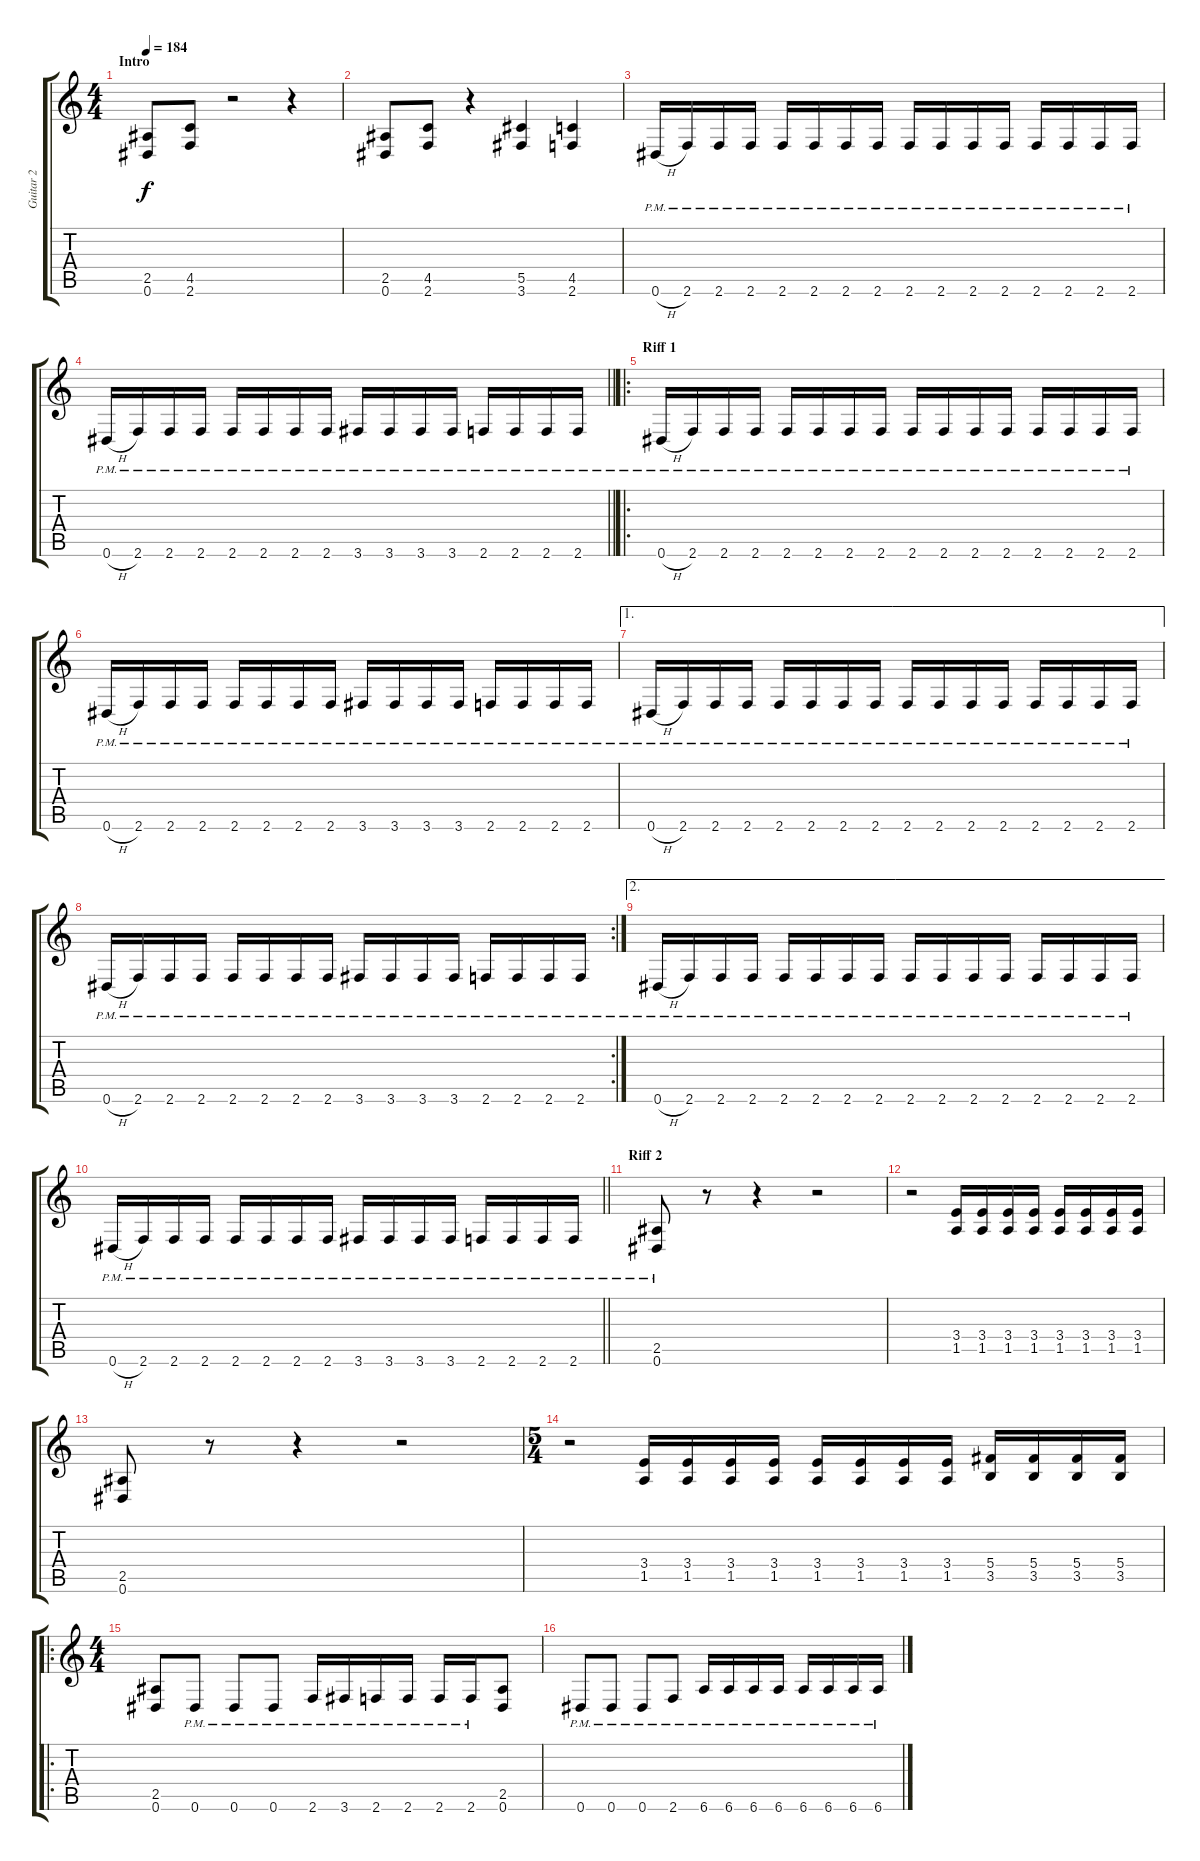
\track ("Guitar 2" "Guitar 2") {instrument distortionguitar}
\staff {score tabs}
\tuning (Eb4 Bb3 Gb3 Db3 Ab2 Eb2) {hide}
\ts (4 4)
\section ("" "Intro")
\tempo 184
\clef g2
\ks c
(2.5 0.6).8{dy f instrument distortionguitar} (4.5 2.6).8 r.2 r.4 |
(2.5 0.6).8 (4.5 2.6).8 r.4 (5.5 3.6).4 (4.5 2.6).4 |
0.6{h pm}.16 2.6{pm}.16 2.6{pm}.16 2.6{pm}.16 2.6{pm}.16 2.6{pm}.16 2.6{pm}.16 2.6{pm}.16 2.6{pm}.16 2.6{pm}.16 2.6{pm}.16 2.6{pm}.16 2.6{pm}.16 2.6{pm}.16 2.6{pm}.16 2.6{pm}.16 |
\barLineRight lightlight
0.6{h pm}.16 2.6{pm}.16 2.6{pm}.16 2.6{pm}.16 2.6{pm}.16 2.6{pm}.16 2.6{pm}.16 2.6{pm}.16 3.6{pm}.16 3.6{pm}.16 3.6{pm}.16 3.6{pm}.16 2.6{pm}.16 2.6{pm}.16 2.6{pm}.16 2.6{pm}.16 |
\ro
\section ("" "Riff 1")
0.6{h pm}.16 2.6{pm}.16 2.6{pm}.16 2.6{pm}.16 2.6{pm}.16 2.6{pm}.16 2.6{pm}.16 2.6{pm}.16 2.6{pm}.16 2.6{pm}.16 2.6{pm}.16 2.6{pm}.16 2.6{pm}.16 2.6{pm}.16 2.6{pm}.16 2.6{pm}.16 |
0.6{h pm}.16 2.6{pm}.16 2.6{pm}.16 2.6{pm}.16 2.6{pm}.16 2.6{pm}.16 2.6{pm}.16 2.6{pm}.16 3.6{pm}.16 3.6{pm}.16 3.6{pm}.16 3.6{pm}.16 2.6{pm}.16 2.6{pm}.16 2.6{pm}.16 2.6{pm}.16 |
\ae 1
0.6{h pm}.16 2.6{pm}.16 2.6{pm}.16 2.6{pm}.16 2.6{pm}.16 2.6{pm}.16 2.6{pm}.16 2.6{pm}.16 2.6{pm}.16 2.6{pm}.16 2.6{pm}.16 2.6{pm}.16 2.6{pm}.16 2.6{pm}.16 2.6{pm}.16 2.6{pm}.16 |
\rc 2
0.6{h pm}.16 2.6{pm}.16 2.6{pm}.16 2.6{pm}.16 2.6{pm}.16 2.6{pm}.16 2.6{pm}.16 2.6{pm}.16 3.6{pm}.16 3.6{pm}.16 3.6{pm}.16 3.6{pm}.16 2.6{pm}.16 2.6{pm}.16 2.6{pm}.16 2.6{pm}.16 |
\ae 2
0.6{h pm}.16 2.6{pm}.16 2.6{pm}.16 2.6{pm}.16 2.6{pm}.16 2.6{pm}.16 2.6{pm}.16 2.6{pm}.16 2.6{pm}.16 2.6{pm}.16 2.6{pm}.16 2.6{pm}.16 2.6{pm}.16 2.6{pm}.16 2.6{pm}.16 2.6{pm}.16 |
\barLineRight lightlight
0.6{h pm}.16 2.6{pm}.16 2.6{pm}.16 2.6{pm}.16 2.6{pm}.16 2.6{pm}.16 2.6{pm}.16 2.6{pm}.16 3.6{pm}.16 3.6{pm}.16 3.6{pm}.16 3.6{pm}.16 2.6{pm}.16 2.6{pm}.16 2.6{pm}.16 2.6{pm}.16 |
\section ("" "Riff 2")
(2.5 0.6{pm}).8 r.8 r.4 r.2 |
r.2 (3.4 1.5).16 (3.4 1.5).16 (3.4 1.5).16 (3.4 1.5).16 (3.4 1.5).16 (3.4 1.5).16 (3.4 1.5).16 (3.4 1.5).16 |
(2.5 0.6).8 r.8 r.4 r.2 |
\ts (5 4)
r.2 (3.4 1.5).16 (3.4 1.5).16 (3.4 1.5).16 (3.4 1.5).16 (3.4 1.5).16 (3.4 1.5).16 (3.4 1.5).16 (3.4 1.5).16 (5.4 3.5).16 (5.4 3.5).16 (5.4 3.5).16 (5.4 3.5).16 |
\ro
\ts (4 4)
(2.5 0.6).8 0.6{pm}.8 0.6{pm}.8 0.6{pm}.8 2.6{pm}.16 3.6{pm}.16 2.6{pm}.16 2.6{pm}.16 2.6{pm}.16 2.6{pm}.16 (2.5 0.6).8 |
0.6{pm}.8 0.6{pm}.8 0.6{pm}.8 2.6{pm}.8 6.6{pm}.16 6.6{pm}.16 6.6{pm}.16 6.6{pm}.16 6.6{pm}.16 6.6{pm}.16 6.6{pm}.16 6.6{pm}.16
